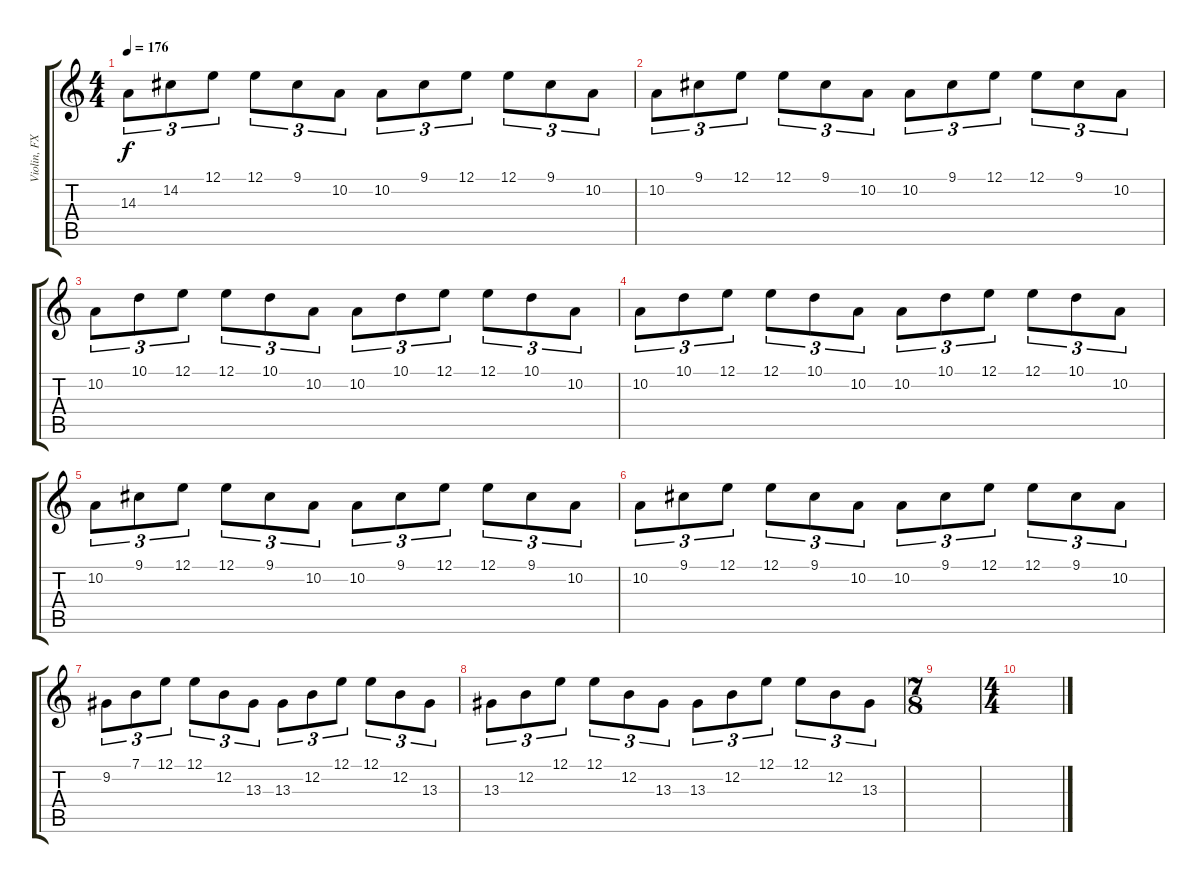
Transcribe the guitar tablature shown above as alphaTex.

\track ("Violin, FX" "Violin, FX") {instrument violin}
\staff {score tabs}
\tuning (E4 B3 G3 D3 A2 E2) {hide}
\ts (4 4)
\tempo 176
\clef g2
\ks c
14.3.8{tu (3 2) dy f} 14.2.8{tu (3 2)} 12.1.8{tu (3 2)} 12.1.8{tu (3 2)} 9.1.8{tu (3 2)} 10.2.8{tu (3 2)} 10.2.8{tu (3 2)} 9.1.8{tu (3 2)} 12.1.8{tu (3 2)} 12.1.8{tu (3 2)} 9.1.8{tu (3 2)} 10.2.8{tu (3 2)} |
10.2.8{tu (3 2)} 9.1.8{tu (3 2)} 12.1.8{tu (3 2)} 12.1.8{tu (3 2)} 9.1.8{tu (3 2)} 10.2.8{tu (3 2)} 10.2.8{tu (3 2)} 9.1.8{tu (3 2)} 12.1.8{tu (3 2)} 12.1.8{tu (3 2)} 9.1.8{tu (3 2)} 10.2.8{tu (3 2)} |
10.2.8{tu (3 2)} 10.1.8{tu (3 2)} 12.1.8{tu (3 2)} 12.1.8{tu (3 2)} 10.1.8{tu (3 2)} 10.2.8{tu (3 2)} 10.2.8{tu (3 2)} 10.1.8{tu (3 2)} 12.1.8{tu (3 2)} 12.1.8{tu (3 2)} 10.1.8{tu (3 2)} 10.2.8{tu (3 2)} |
10.2.8{tu (3 2)} 10.1.8{tu (3 2)} 12.1.8{tu (3 2)} 12.1.8{tu (3 2)} 10.1.8{tu (3 2)} 10.2.8{tu (3 2)} 10.2.8{tu (3 2)} 10.1.8{tu (3 2)} 12.1.8{tu (3 2)} 12.1.8{tu (3 2)} 10.1.8{tu (3 2)} 10.2.8{tu (3 2)} |
10.2.8{tu (3 2)} 9.1.8{tu (3 2)} 12.1.8{tu (3 2)} 12.1.8{tu (3 2)} 9.1.8{tu (3 2)} 10.2.8{tu (3 2)} 10.2.8{tu (3 2)} 9.1.8{tu (3 2)} 12.1.8{tu (3 2)} 12.1.8{tu (3 2)} 9.1.8{tu (3 2)} 10.2.8{tu (3 2)} |
10.2.8{tu (3 2)} 9.1.8{tu (3 2)} 12.1.8{tu (3 2)} 12.1.8{tu (3 2)} 9.1.8{tu (3 2)} 10.2.8{tu (3 2)} 10.2.8{tu (3 2)} 9.1.8{tu (3 2)} 12.1.8{tu (3 2)} 12.1.8{tu (3 2)} 9.1.8{tu (3 2)} 10.2.8{tu (3 2)} |
9.2.8{tu (3 2)} 7.1.8{tu (3 2)} 12.1.8{tu (3 2)} 12.1.8{tu (3 2)} 12.2.8{tu (3 2)} 13.3.8{tu (3 2)} 13.3.8{tu (3 2)} 12.2.8{tu (3 2)} 12.1.8{tu (3 2)} 12.1.8{tu (3 2)} 12.2.8{tu (3 2)} 13.3.8{tu (3 2)} |
13.3.8{tu (3 2)} 12.2.8{tu (3 2)} 12.1.8{tu (3 2)} 12.1.8{tu (3 2)} 12.2.8{tu (3 2)} 13.3.8{tu (3 2)} 13.3.8{tu (3 2)} 12.2.8{tu (3 2)} 12.1.8{tu (3 2)} 12.1.8{tu (3 2)} 12.2.8{tu (3 2)} 13.3.8{tu (3 2)} |
\ts (7 8)
|
\ts (4 4)
